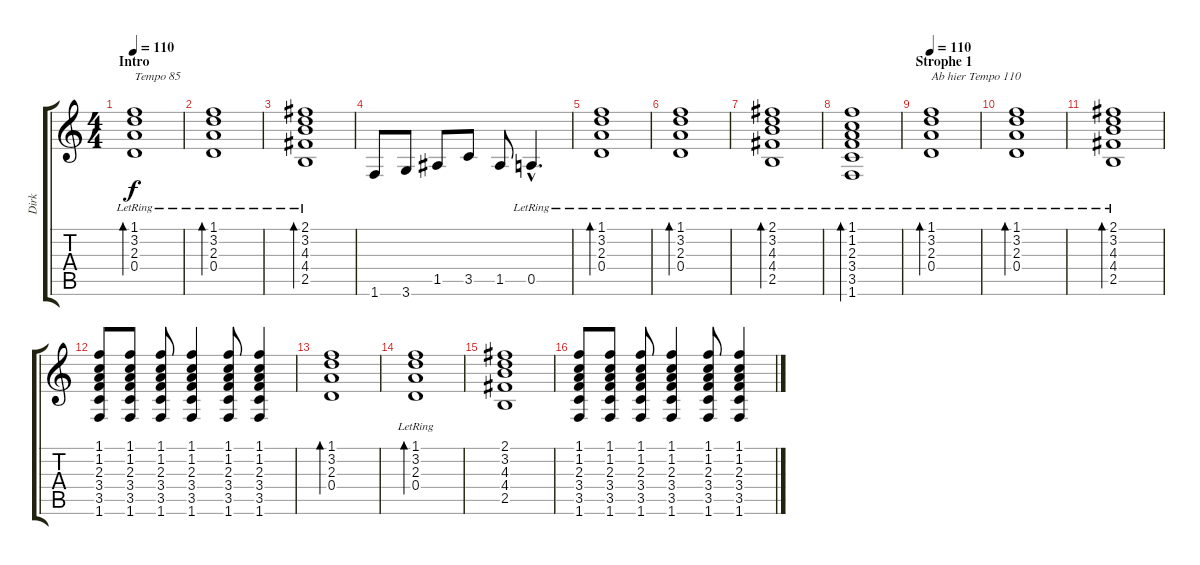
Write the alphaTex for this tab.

\track ("Dirk" "Dirk") {instrument acousticguitarnylon}
\staff {score tabs}
\tuning (E4 B3 G3 D3 A2 E2) {hide}
\ts (4 4)
\section ("" "Intro")
\tempo 110
\tempo 85
\tempo 110
\clef g2
\ks c
(1.1{lr} 3.2{lr} 2.3{lr} 0.4{lr}).1{bd 240 txt "Tempo 85" dy f instrument acousticguitarnylon} |
(1.1{lr} 3.2{lr} 2.3{lr} 0.4{lr}).1{bd 240} |
(2.1{lr} 3.2{lr} 4.3{lr} 4.4{lr} 2.5{lr}).1{bd 240} |
1.6.8 3.6.8 1.5.8 3.5.8 1.5.8 0.5{hac lr}.4{d} |
(1.1{lr} 3.2{lr} 2.3{lr} 0.4{lr}).1{bd 240} |
(1.1{lr} 3.2{lr} 2.3{lr} 0.4{lr}).1{bd 240} |
(2.1{lr} 3.2{lr} 4.3{lr} 4.4{lr} 2.5{lr}).1{bd 240} |
(1.1{lr} 1.2{lr} 2.3{lr} 3.4{lr} 3.5{lr} 1.6{lr}).1{bd 240} |
\section ("" "Strophe 1")
\tempo 110
(1.1{lr} 3.2{lr} 2.3{lr} 0.4{lr}).1{bd 240 txt "Ab hier Tempo 110"} |
(1.1{lr} 3.2{lr} 2.3{lr} 0.4{lr}).1{bd 240} |
(2.1{lr} 3.2{lr} 4.3{lr} 4.4{lr} 2.5{lr}).1{bd 240} |
(1.1 1.2 2.3 3.4 3.5 1.6).8 (1.1 1.2 2.3 3.4 3.5 1.6).8 (1.1 1.2 2.3 3.4 3.5 1.6).8 (1.1 1.2 2.3 3.4 3.5 1.6).4 (1.1 1.2 2.3 3.4 3.5 1.6).8 (1.1 1.2 2.3 3.4 3.5 1.6).4 |
(1.1 3.2 2.3 0.4).1{bd 240} |
(1.1 3.2 2.3{lr} 0.4).1{bd 240} |
(2.1 3.2 4.3 4.4 2.5).1 |
(1.1 1.2 2.3 3.4 3.5 1.6).8 (1.1 1.2 2.3 3.4 3.5 1.6).8 (1.1 1.2 2.3 3.4 3.5 1.6).8 (1.1 1.2 2.3 3.4 3.5 1.6).4 (1.1 1.2 2.3 3.4 3.5 1.6).8 (1.1 1.2 2.3 3.4 3.5 1.6).4
